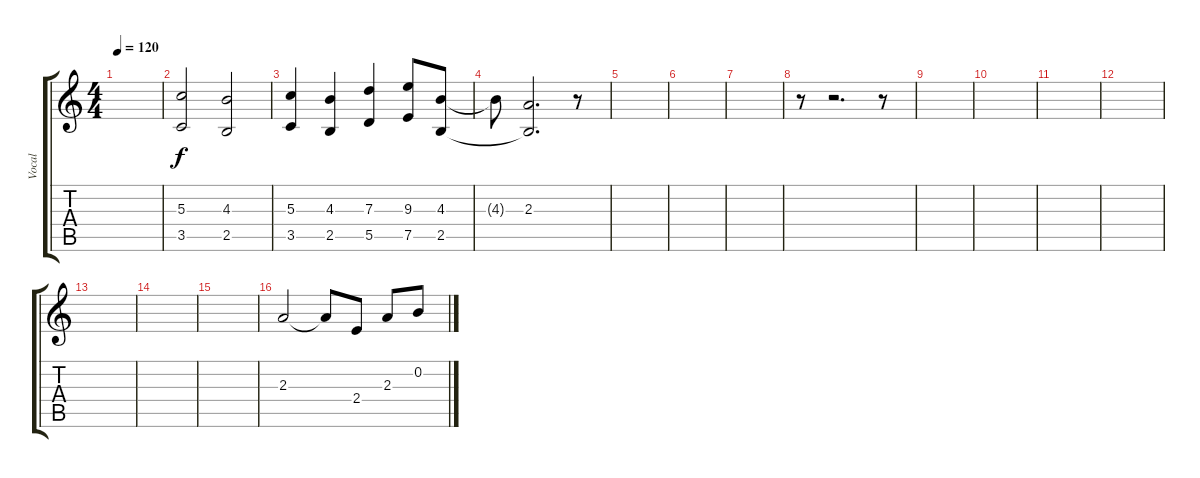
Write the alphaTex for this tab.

\track ("Vocal" "Vocal") {instrument acousticguitarsteel}
\staff {score tabs}
\tuning (E4 B3 G3 D3 A2 E2) {hide}
\ts (4 4)
\tempo 120
\clef g2
\ks c
|
(5.3 3.5).2 (4.3 2.5).2 |
(5.3 3.5).4 (4.3 2.5).4 (7.3 5.5).4 (9.3 7.5).8 (4.3 2.5).8 |
4.3{t}.8 (2.3 2.5{t}).2{d} r.8 |
|
|
|
r.8 r.2{d} r.8 |
|
|
|
|
|
|
|
2.3.2 2.3{t}.8 2.4.8 2.3.8 0.2.8
